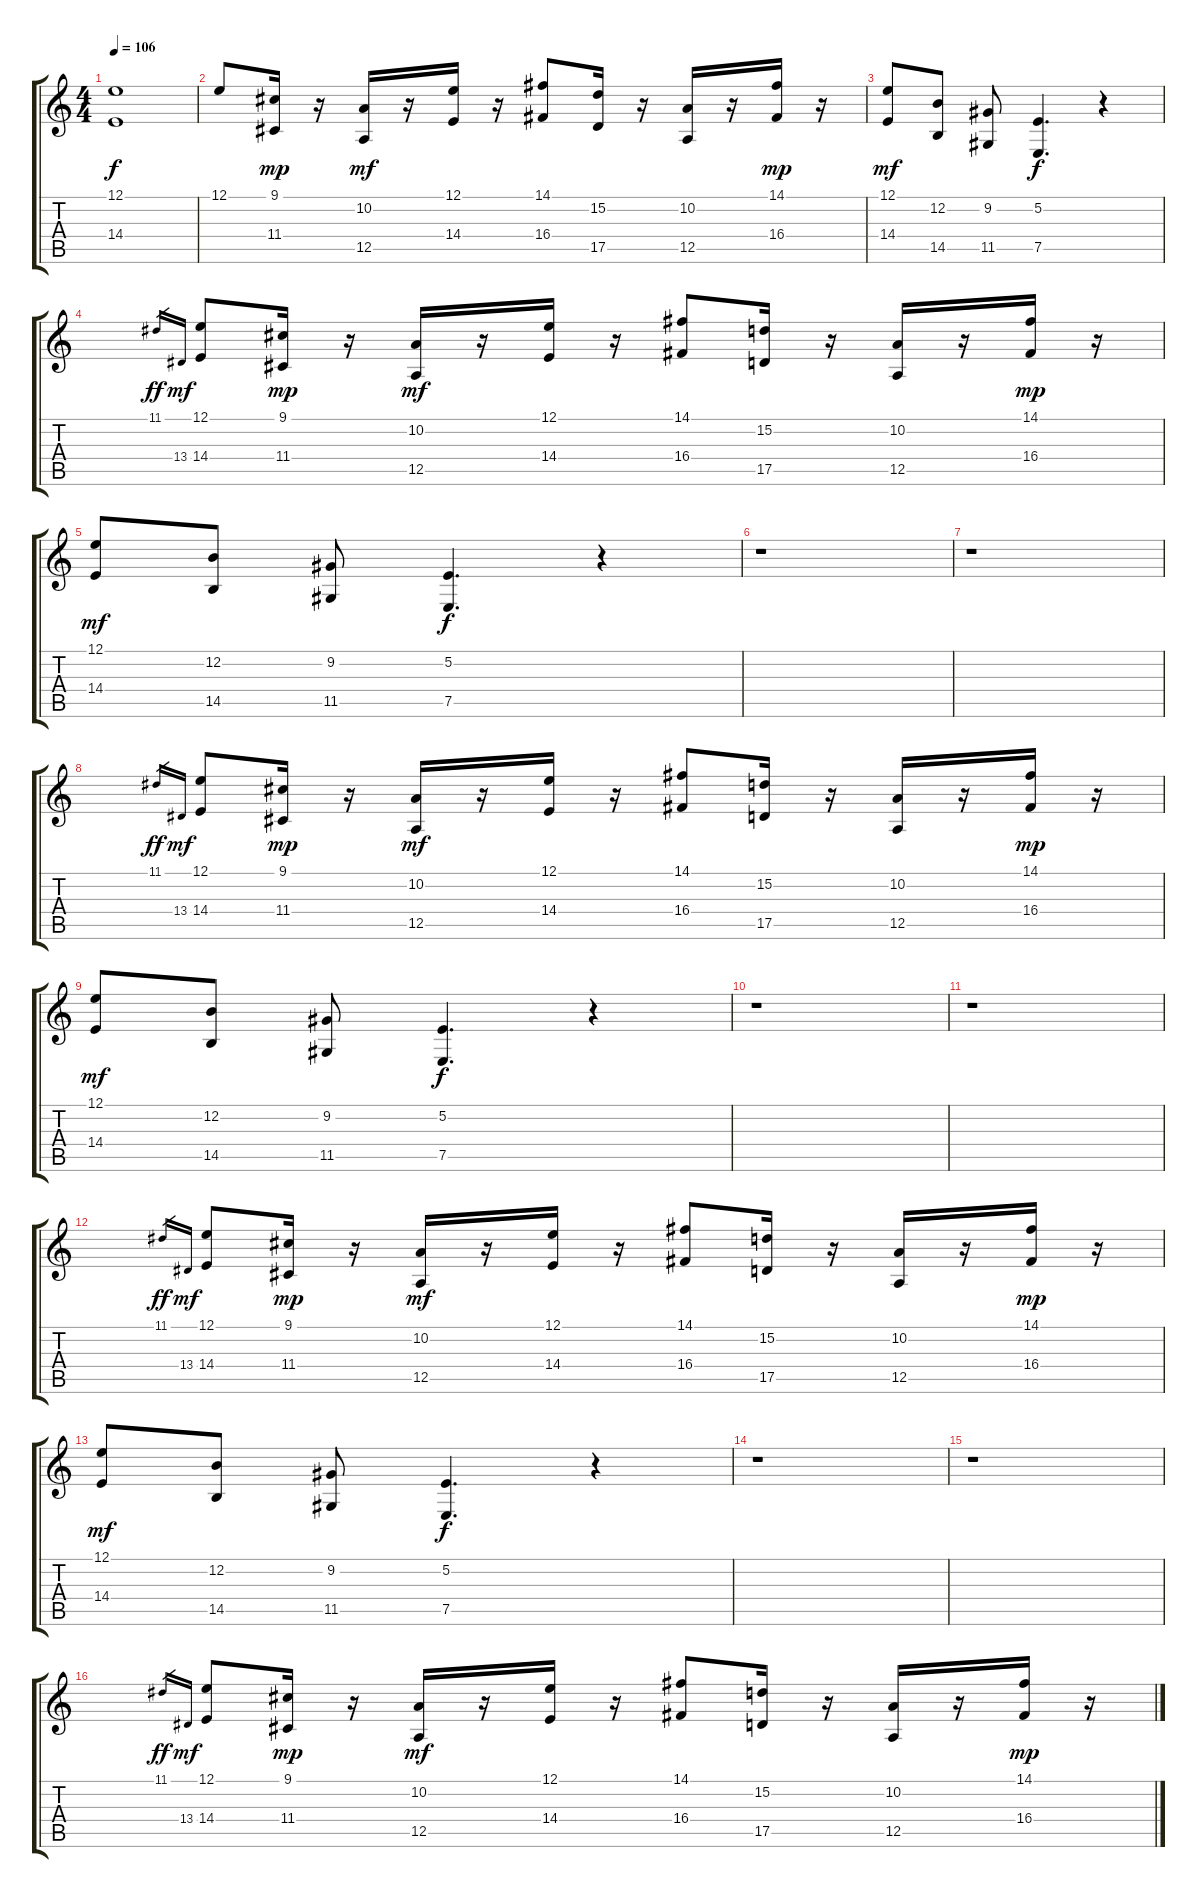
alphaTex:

\track "" {instrument accordion}
\staff {score tabs}
\tuning (E4 B3 G3 D3 A2 E2) {hide}
\ts (4 4)
\tempo 106
\clef g2
\ks c
(12.1 14.4).1{dy f volume 1} |
12.1.8{volume 13} (9.1 11.4).16{dy mp} r.16 (10.2 12.5).16{dy mf} r.16 (12.1 14.4).16 r.16 (14.1 16.4).8 (15.2 17.5).16 r.16 (10.2 12.5).16 r.16 (14.1 16.4).16{dy mp} r.16 |
(12.1 14.4).8{dy mf} (12.2 14.5).8 (9.2 11.5).8 (5.2 7.5).4{d dy f} r.4 |
11.1.16{gr dy ff} 13.4.16{gr dy mf} (12.1 14.4).8 (9.1 11.4).16{dy mp} r.16 (10.2 12.5).16{dy mf} r.16 (12.1 14.4).16 r.16 (14.1 16.4).8 (15.2 17.5).16 r.16 (10.2 12.5).16 r.16 (14.1 16.4).16{dy mp} r.16 |
(12.1 14.4).8{dy mf} (12.2 14.5).8 (9.2 11.5).8 (5.2 7.5).4{d dy f} r.4 |
r.1 |
r.1 |
11.1.16{gr dy ff} 13.4.16{gr dy mf} (12.1 14.4).8 (9.1 11.4).16{dy mp} r.16 (10.2 12.5).16{dy mf} r.16 (12.1 14.4).16 r.16 (14.1 16.4).8 (15.2 17.5).16 r.16 (10.2 12.5).16 r.16 (14.1 16.4).16{dy mp} r.16 |
(12.1 14.4).8{dy mf} (12.2 14.5).8 (9.2 11.5).8 (5.2 7.5).4{d dy f} r.4 |
r.1 |
r.1 |
11.1.16{gr dy ff} 13.4.16{gr dy mf} (12.1 14.4).8 (9.1 11.4).16{dy mp} r.16 (10.2 12.5).16{dy mf} r.16 (12.1 14.4).16 r.16 (14.1 16.4).8 (15.2 17.5).16 r.16 (10.2 12.5).16 r.16 (14.1 16.4).16{dy mp} r.16 |
(12.1 14.4).8{dy mf} (12.2 14.5).8 (9.2 11.5).8 (5.2 7.5).4{d dy f} r.4 |
r.1 |
r.1 |
11.1.16{gr dy ff} 13.4.16{gr dy mf} (12.1 14.4).8 (9.1 11.4).16{dy mp} r.16 (10.2 12.5).16{dy mf} r.16 (12.1 14.4).16 r.16 (14.1 16.4).8 (15.2 17.5).16 r.16 (10.2 12.5).16 r.16 (14.1 16.4).16{dy mp} r.16
